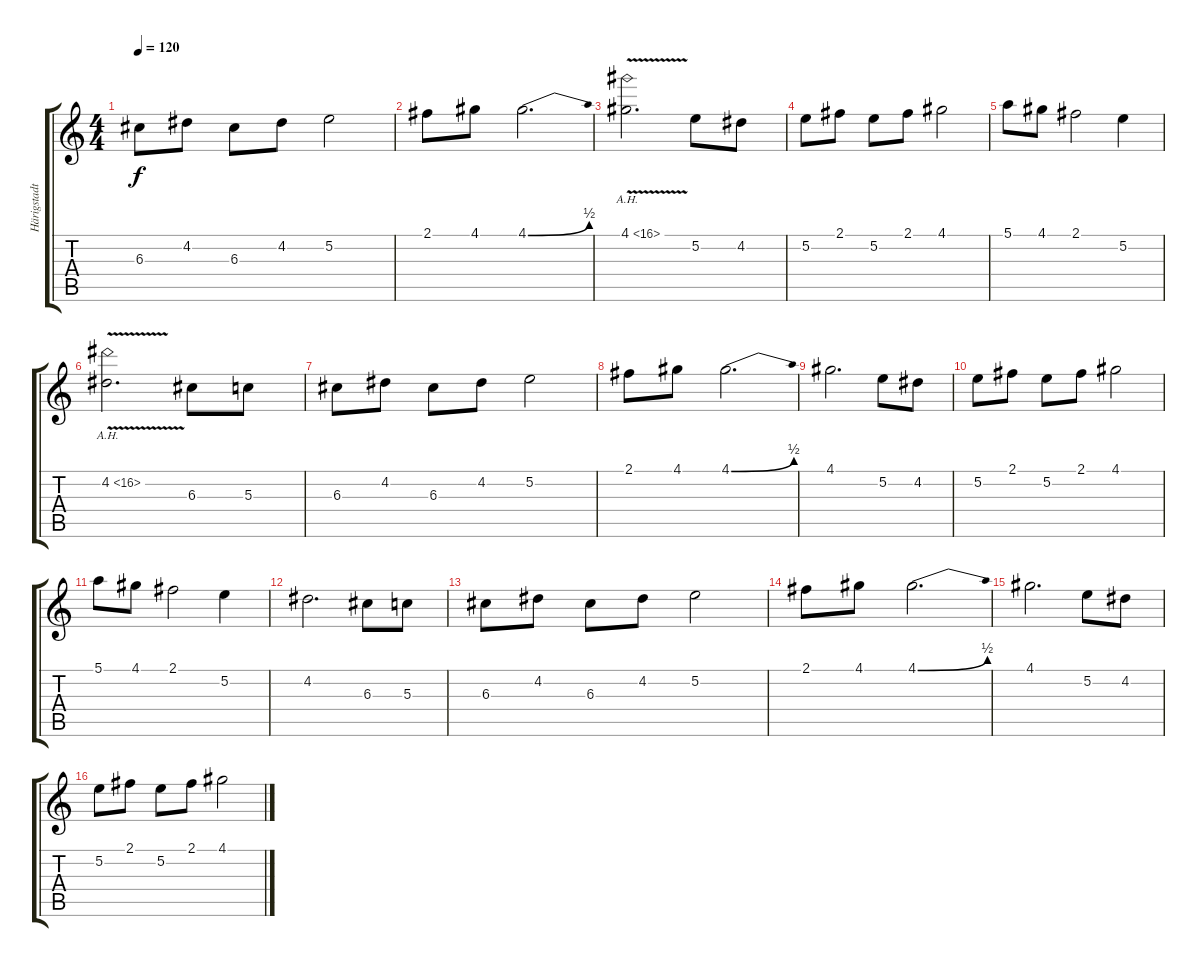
\track ("Härigstadt" "Härigstadt") {instrument distortionguitar}
\staff {score tabs}
\tuning (E4 B3 G3 D3 A2 E2) {hide}
\ts (4 4)
\tempo 120
\clef g2
\ks c
6.3.8{dy f} 4.2.8 6.3.8 4.2.8 5.2.2 |
2.1.8 4.1.8 4.1{be (bend 0 0 60 2)}.2{d} |
4.1{ah 12 v}.2{d} 5.2.8 4.2.8 |
5.2.8 2.1.8 5.2.8 2.1.8 4.1.2 |
5.1.8 4.1.8 2.1.2 5.2.4 |
4.2{ah 12 v}.2{d} 6.3.8 5.3.8 |
6.3.8 4.2.8 6.3.8 4.2.8 5.2.2 |
2.1.8 4.1.8 4.1{be (bend 0 0 60 2)}.2{d} |
4.1.2{d} 5.2.8 4.2.8 |
5.2.8 2.1.8 5.2.8 2.1.8 4.1.2 |
5.1.8 4.1.8 2.1.2 5.2.4 |
4.2.2{d} 6.3.8 5.3.8 |
6.3.8 4.2.8 6.3.8 4.2.8 5.2.2 |
2.1.8 4.1.8 4.1{be (bend 0 0 60 2)}.2{d} |
4.1.2{d} 5.2.8 4.2.8 |
5.2.8 2.1.8 5.2.8 2.1.8 4.1.2
